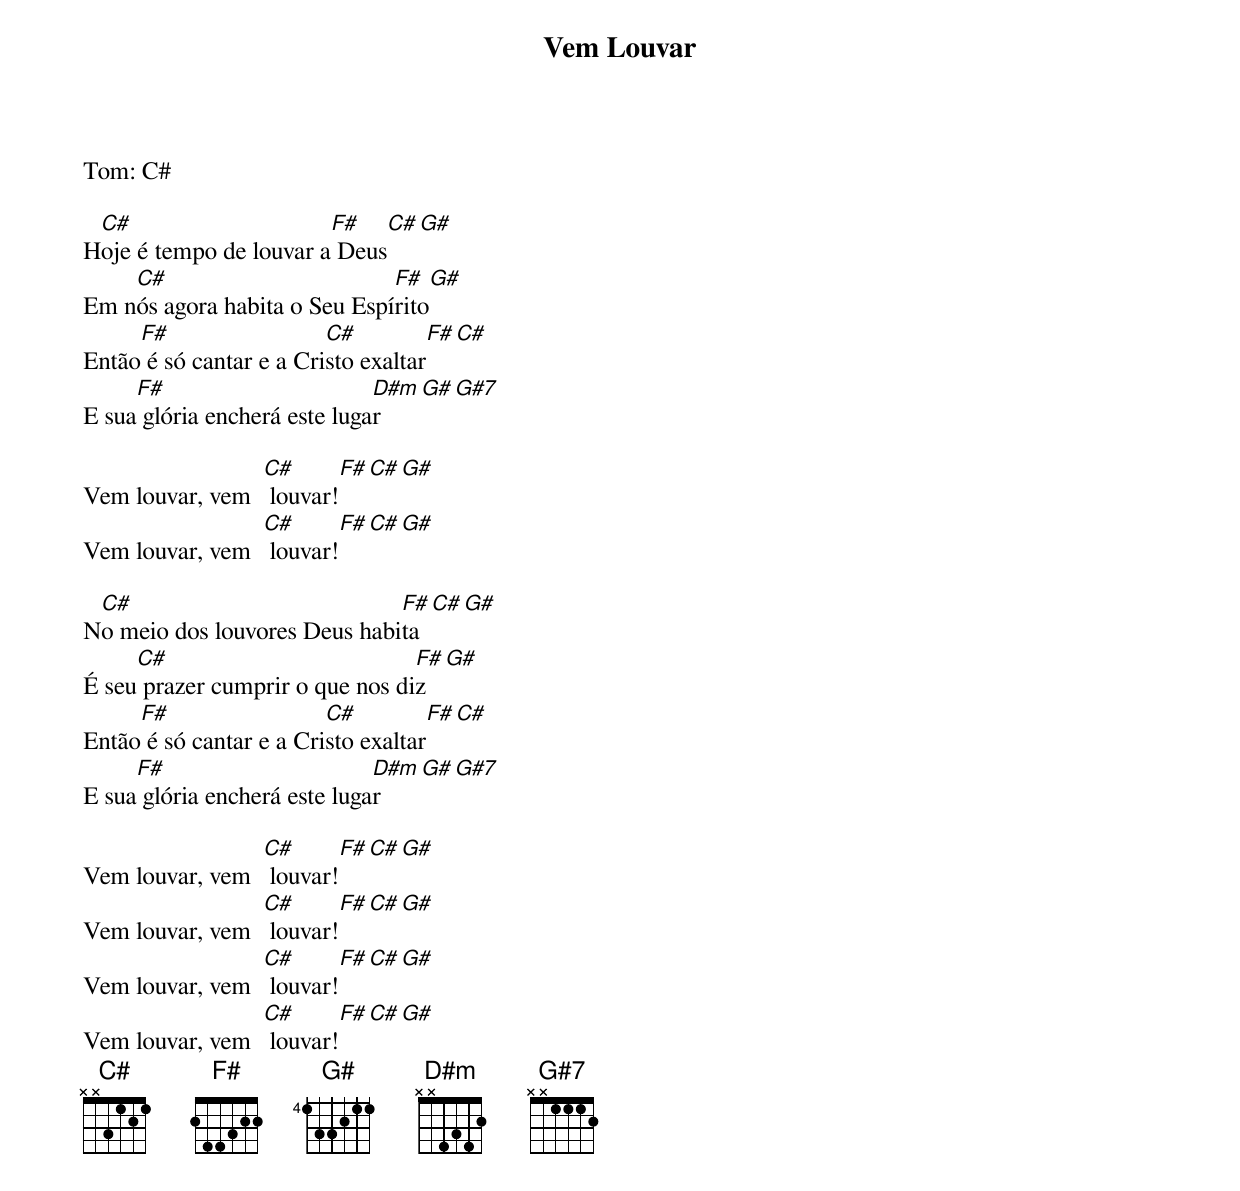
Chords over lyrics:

Vem Louvar
Tom: C#

 C#                     F#                        C#      G#
Hoje é tempo de louvar a Deus
    C#                        F#                      G#
Em nós agora habita o Seu Espírito
     F#                  C#               F#             C#
Então é só cantar e a Cristo exaltar
     F#                       D#m            G#        G#7
E sua glória encherá este lugar

                 C#      F#         C#    G#
Vem louvar, vem   louvar!
                 C#      F#         C#    G#
Vem louvar, vem   louvar!

 C#                           F#                      C#       G#
No meio dos louvores Deus habita
     C#                          F#                       G#
É seu prazer cumprir o que nos diz
     F#                  C#               F#             C#
Então é só cantar e a Cristo exaltar
     F#                       D#m            G#        G#7
E sua glória encherá este lugar

                 C#      F#         C#    G#
Vem louvar, vem   louvar!
                 C#      F#         C#    G#
Vem louvar, vem   louvar!
                 C#      F#         C#    G#
Vem louvar, vem   louvar!
                 C#      F#         C#    G#
Vem louvar, vem   louvar!
